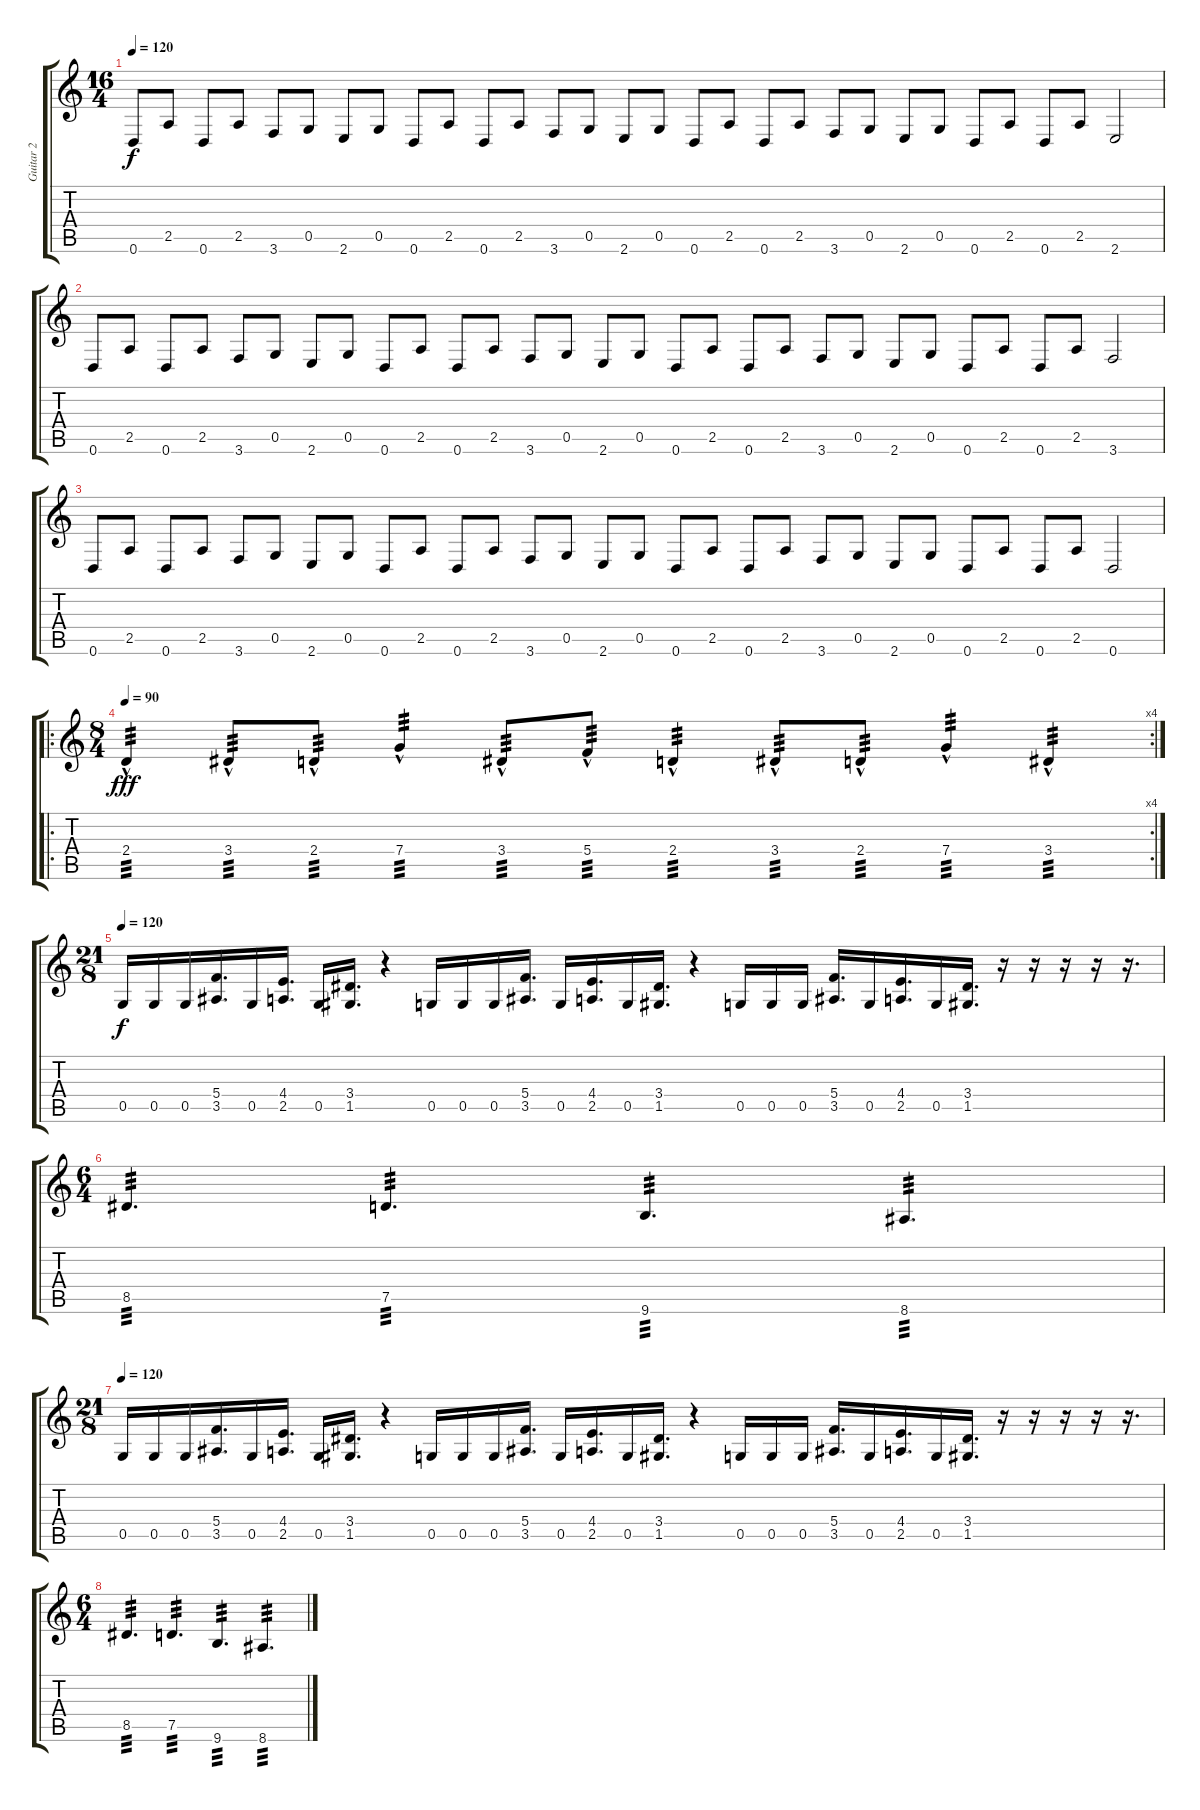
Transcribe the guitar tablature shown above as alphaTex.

\track ("Guitar 2" "Guitar 2") {instrument distortionguitar}
\staff {score tabs}
\tuning (D4 A3 F3 C3 G2 D2) {hide}
\ts (16 4)
\tempo 120
\clef g2
\ks c
0.6.8{dy f} 2.5.8 0.6.8 2.5.8 3.6.8 0.5.8 2.6.8 0.5.8 0.6.8 2.5.8 0.6.8 2.5.8 3.6.8 0.5.8 2.6.8 0.5.8 0.6.8 2.5.8 0.6.8 2.5.8 3.6.8 0.5.8 2.6.8 0.5.8 0.6.8 2.5.8 0.6.8 2.5.8 2.6.2 |
0.6.8 2.5.8 0.6.8 2.5.8 3.6.8 0.5.8 2.6.8 0.5.8 0.6.8 2.5.8 0.6.8 2.5.8 3.6.8 0.5.8 2.6.8 0.5.8 0.6.8 2.5.8 0.6.8 2.5.8 3.6.8 0.5.8 2.6.8 0.5.8 0.6.8 2.5.8 0.6.8 2.5.8 3.6.2 |
0.6.8 2.5.8 0.6.8 2.5.8 3.6.8 0.5.8 2.6.8 0.5.8 0.6.8 2.5.8 0.6.8 2.5.8 3.6.8 0.5.8 2.6.8 0.5.8 0.6.8 2.5.8 0.6.8 2.5.8 3.6.8 0.5.8 2.6.8 0.5.8 0.6.8 2.5.8 0.6.8 2.5.8 0.6.2 |
\ro
\rc 4
\ts (8 4)
\tempo 90
2.4{hac}.4{tp 3 dy fff} 3.4{hac}.8{tp 3} 2.4{hac}.8{tp 3} 7.4{hac}.4{tp 3} 3.4{hac}.8{tp 3} 5.4{hac}.8{tp 3} 2.4{hac}.4{tp 3} 3.4{hac}.8{tp 3} 2.4{hac}.8{tp 3} 7.4{hac}.4{tp 3} 3.4{hac}.4{tp 3} |
\ts (21 8)
\tempo 120
0.5.16{dy f volume 14} 0.5.16 0.5.16 (5.4 3.5).16{d} 0.5.16 (4.4 2.5).16{d} 0.5.16 (3.4 1.5).16{d} r.4 0.5.16 0.5.16 0.5.16 (5.4 3.5).16{d} 0.5.16 (4.4 2.5).16{d} 0.5.16 (3.4 1.5).16{d} r.4 0.5.16 0.5.16 0.5.16 (5.4 3.5).16{d} 0.5.16 (4.4 2.5).16{d} 0.5.16 (3.4 1.5).16{d} r.16 r.16 r.16 r.16 r.16{d} |
\ts (6 4)
8.5.4{d tp 3} 7.5.4{d tp 3} 9.6.4{d tp 3} 8.6.4{d tp 3} |
\ts (21 8)
\tempo 120
0.5.16 0.5.16 0.5.16 (5.4 3.5).16{d} 0.5.16 (4.4 2.5).16{d} 0.5.16 (3.4 1.5).16{d} r.4 0.5.16 0.5.16 0.5.16 (5.4 3.5).16{d} 0.5.16 (4.4 2.5).16{d} 0.5.16 (3.4 1.5).16{d} r.4 0.5.16 0.5.16 0.5.16 (5.4 3.5).16{d} 0.5.16 (4.4 2.5).16{d} 0.5.16 (3.4 1.5).16{d} r.16 r.16 r.16 r.16 r.16{d} |
\ts (6 4)
8.5.4{d tp 3} 7.5.4{d tp 3} 9.6.4{d tp 3} 8.6.4{d tp 3}
